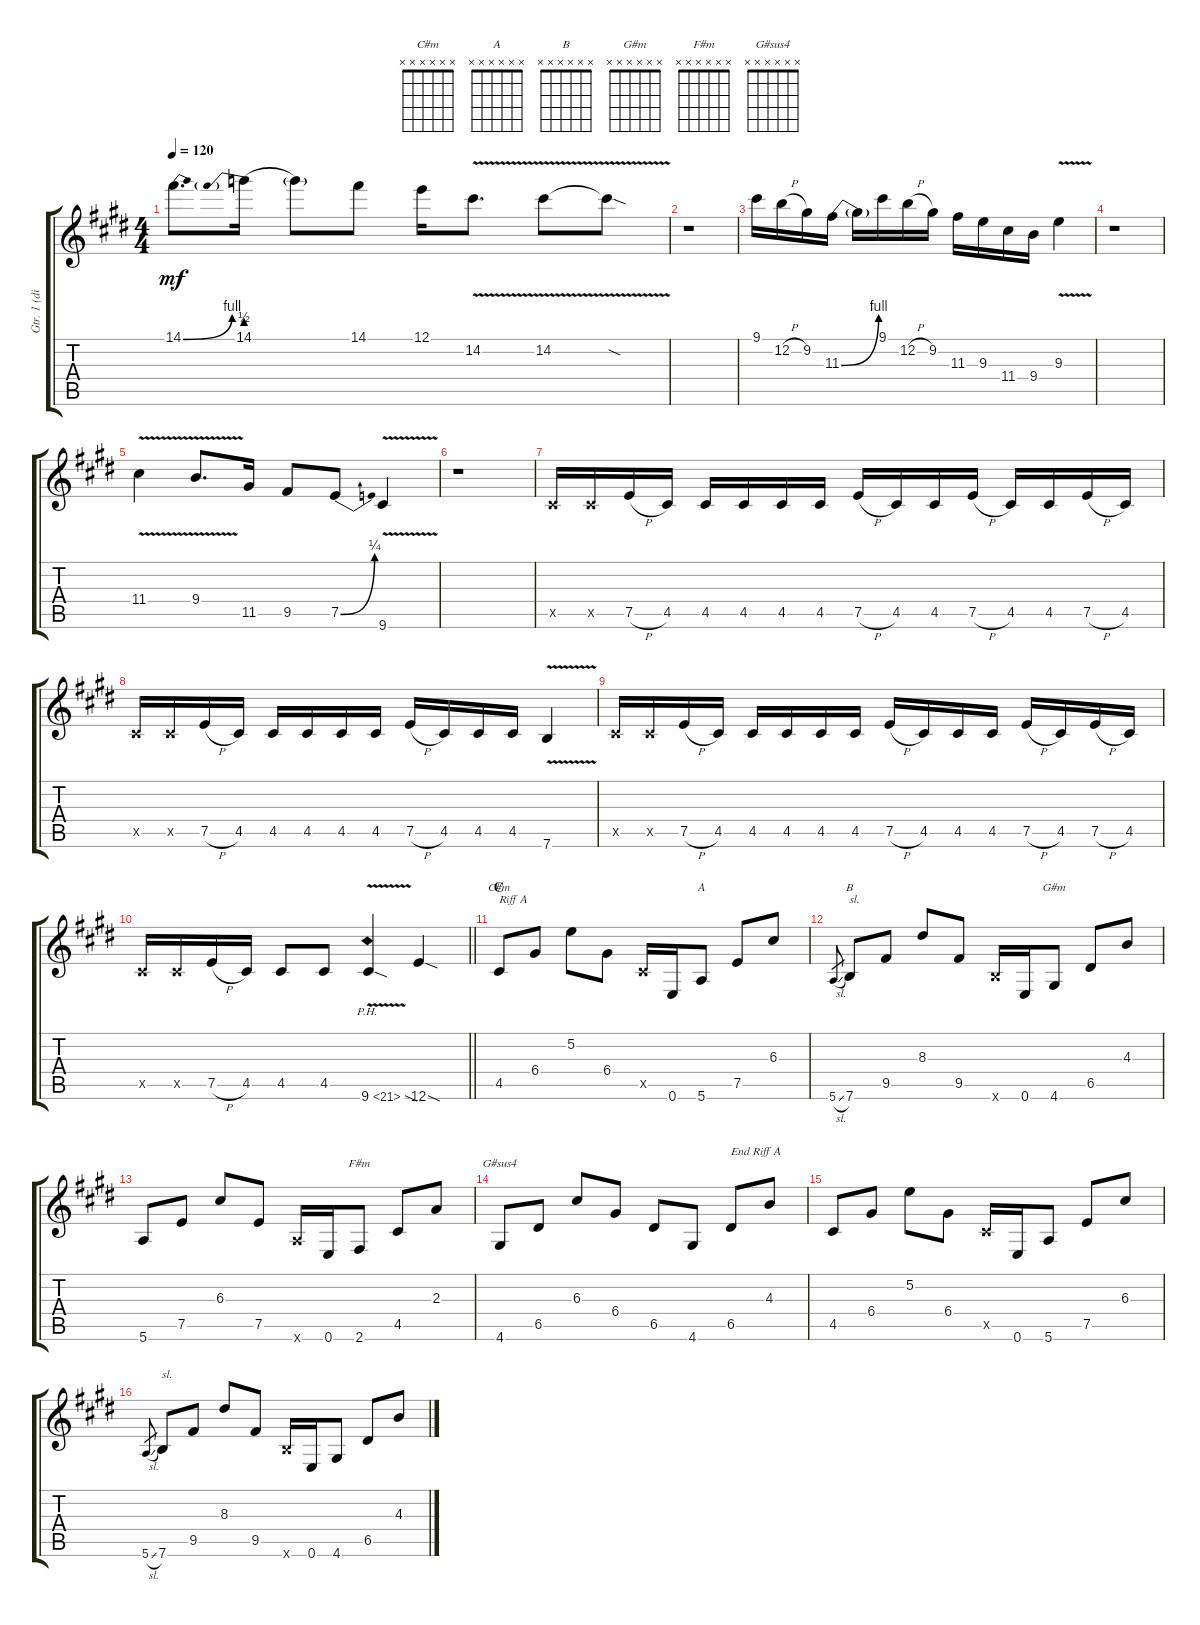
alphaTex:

\track ("Gtr. 1 (dist.)" "Gtr. 1 (di") {instrument distortionguitar}
\staff {score tabs}
\tuning (E4 B3 G3 D3 A2 E2) {hide}
\chord ("C#m" x x x x x x)
\chord ("A" x x x x x x)
\chord ("B" x x x x x x)
\chord ("G#m" x x x x x x)
\chord ("F#m" x x x x x x)
\chord ("G#sus4" x x x x x x)
\ts (4 4)
\tempo 120
\clef g2
\ks e
14.1{be (bend 0 0 60 4)}.8{d dy mf} 14.1{be (prebend 0 2 60 2)}.16 14.1{t}.8 14.1.8 12.1.16 14.2{v}.8{d} 14.2{v}.8 14.2{sod t}.8 |
r.1 |
9.1.16 12.2{h}.16 9.2.16 11.3{be (bend 0 0 60 4)}.16 11.3{t}.16 9.1.16 12.2{h}.16 9.2.16 11.3.16 9.3.16 11.4.16 9.4.16 9.3{v}.4 |
r.1 |
11.4{v}.4 9.4{v}.8{d} 11.5.16 9.5.8 7.5{be (bend 0 0 60 1)}.8 9.6{v}.4 |
r.1 |
4.5{x}.16 4.5{x}.16 7.5{h}.16 4.5.16 4.5.16 4.5.16 4.5.16 4.5.16 7.5{h}.16 4.5.16 4.5.16 7.5{h}.16 4.5.16 4.5.16 7.5{h}.16 4.5.16 |
4.5{x}.16 4.5{x}.16 7.5{h}.16 4.5.16 4.5.16 4.5.16 4.5.16 4.5.16 7.5{h}.16 4.5.16 4.5.16 4.5.16 7.6{v}.4 |
4.5{x}.16 4.5{x}.16 7.5{h}.16 4.5.16 4.5.16 4.5.16 4.5.16 4.5.16 7.5{h}.16 4.5.16 4.5.16 4.5.16 7.5{h}.16 4.5.16 7.5{h}.16 4.5.16 |
\barLineRight lightlight
4.5{x}.16 4.5{x}.16 7.5{h}.16 4.5.16 4.5.8 4.5.8 9.6{ph 12 v sod}.4 12.6{sod}.4 |
\section ("" "C")
4.5.8{ch "C#m" txt "Riff A"} 6.4.8 5.2.8 6.4.8 4.5{x}.16 0.6.16 5.6.8{ch "A"} 7.5.8 6.3.8 |
5.6{sl}.8{gr} 7.6.8{ch "B" txt "sl."} 9.5.8 8.3.8 9.5.8 7.6{x}.16 0.6.16 4.6.8{ch "G#m"} 6.5.8 4.3.8 |
5.6.8 7.5.8 6.3.8 7.5.8 5.6{x}.16 0.6.16 2.6.8{ch "F#m"} 4.5.8 2.3.8 |
4.6.8{ch "G#sus4"} 6.5.8 6.3.8 6.4.8 6.5.8 4.6.8 6.5.8{txt "End Riff A"} 4.3.8 |
4.5.8 6.4.8 5.2.8 6.4.8 4.5{x}.16 0.6.16 5.6.8 7.5.8 6.3.8 |
5.6{sl}.8{gr} 7.6.8{txt "sl."} 9.5.8 8.3.8 9.5.8 7.6{x}.16 0.6.16 4.6.8 6.5.8 4.3.8
